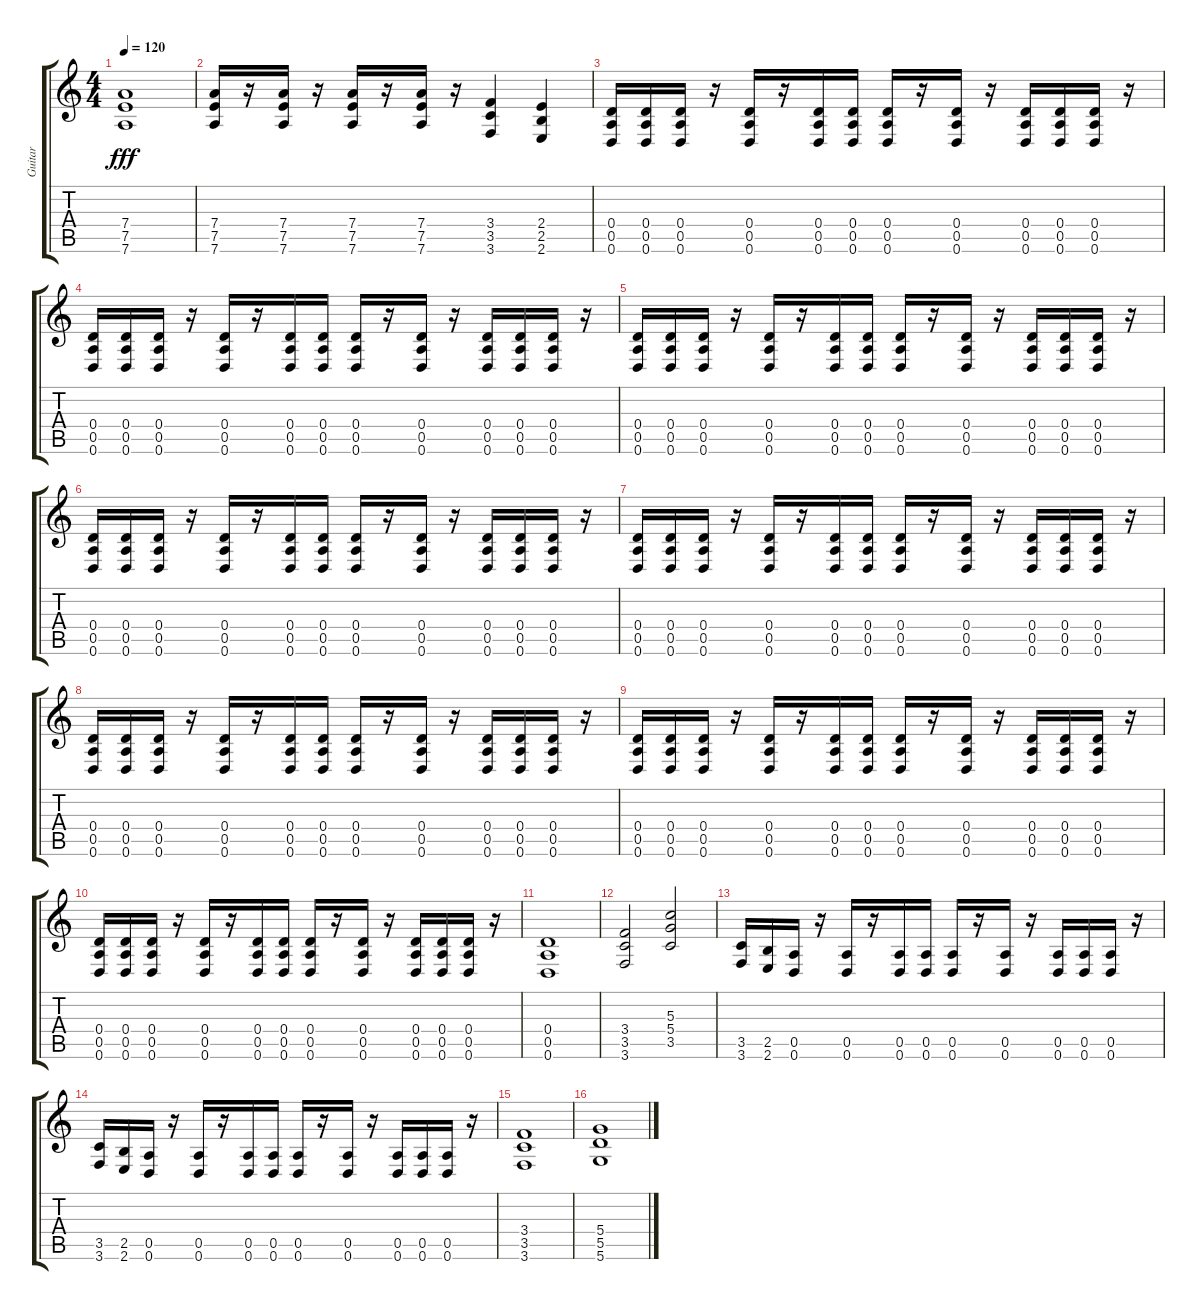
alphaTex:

\track ("Guitar" "Guitar") {instrument distortionguitar}
\staff {score tabs}
\tuning (E4 B3 G3 D3 A2 D2) {hide}
\ts (4 4)
\tempo 120
\clef g2
\ks c
(7.4 7.5 7.6).1{dy fff} |
(7.4 7.5 7.6).16 r.16 (7.4 7.5 7.6).16 r.16 (7.4 7.5 7.6).16 r.16 (7.4 7.5 7.6).16 r.16 (3.4 3.5 3.6).4 (2.4 2.5 2.6).4 |
(0.4 0.5 0.6).16 (0.4 0.5 0.6).16 (0.4 0.5 0.6).16 r.16 (0.4 0.5 0.6).16 r.16 (0.4 0.5 0.6).16 (0.4 0.5 0.6).16 (0.4 0.5 0.6).16 r.16 (0.4 0.5 0.6).16 r.16 (0.4 0.5 0.6).16 (0.4 0.5 0.6).16 (0.4 0.5 0.6).16 r.16 |
(0.4 0.5 0.6).16 (0.4 0.5 0.6).16 (0.4 0.5 0.6).16 r.16 (0.4 0.5 0.6).16 r.16 (0.4 0.5 0.6).16 (0.4 0.5 0.6).16 (0.4 0.5 0.6).16 r.16 (0.4 0.5 0.6).16 r.16 (0.4 0.5 0.6).16 (0.4 0.5 0.6).16 (0.4 0.5 0.6).16 r.16 |
(0.4 0.5 0.6).16 (0.4 0.5 0.6).16 (0.4 0.5 0.6).16 r.16 (0.4 0.5 0.6).16 r.16 (0.4 0.5 0.6).16 (0.4 0.5 0.6).16 (0.4 0.5 0.6).16 r.16 (0.4 0.5 0.6).16 r.16 (0.4 0.5 0.6).16 (0.4 0.5 0.6).16 (0.4 0.5 0.6).16 r.16 |
(0.4 0.5 0.6).16 (0.4 0.5 0.6).16 (0.4 0.5 0.6).16 r.16 (0.4 0.5 0.6).16 r.16 (0.4 0.5 0.6).16 (0.4 0.5 0.6).16 (0.4 0.5 0.6).16 r.16 (0.4 0.5 0.6).16 r.16 (0.4 0.5 0.6).16 (0.4 0.5 0.6).16 (0.4 0.5 0.6).16 r.16 |
(0.4 0.5 0.6).16 (0.4 0.5 0.6).16 (0.4 0.5 0.6).16 r.16 (0.4 0.5 0.6).16 r.16 (0.4 0.5 0.6).16 (0.4 0.5 0.6).16 (0.4 0.5 0.6).16 r.16 (0.4 0.5 0.6).16 r.16 (0.4 0.5 0.6).16 (0.4 0.5 0.6).16 (0.4 0.5 0.6).16 r.16 |
(0.4 0.5 0.6).16 (0.4 0.5 0.6).16 (0.4 0.5 0.6).16 r.16 (0.4 0.5 0.6).16 r.16 (0.4 0.5 0.6).16 (0.4 0.5 0.6).16 (0.4 0.5 0.6).16 r.16 (0.4 0.5 0.6).16 r.16 (0.4 0.5 0.6).16 (0.4 0.5 0.6).16 (0.4 0.5 0.6).16 r.16 |
(0.4 0.5 0.6).16 (0.4 0.5 0.6).16 (0.4 0.5 0.6).16 r.16 (0.4 0.5 0.6).16 r.16 (0.4 0.5 0.6).16 (0.4 0.5 0.6).16 (0.4 0.5 0.6).16 r.16 (0.4 0.5 0.6).16 r.16 (0.4 0.5 0.6).16 (0.4 0.5 0.6).16 (0.4 0.5 0.6).16 r.16 |
(0.4 0.5 0.6).16 (0.4 0.5 0.6).16 (0.4 0.5 0.6).16 r.16 (0.4 0.5 0.6).16 r.16 (0.4 0.5 0.6).16 (0.4 0.5 0.6).16 (0.4 0.5 0.6).16 r.16 (0.4 0.5 0.6).16 r.16 (0.4 0.5 0.6).16 (0.4 0.5 0.6).16 (0.4 0.5 0.6).16 r.16 |
(0.4 0.5 0.6).1 |
(3.4 3.5 3.6).2 (5.3 5.4 3.5).2 |
(3.5 3.6).16 (2.5 2.6).16 (0.5 0.6).16 r.16 (0.5 0.6).16 r.16 (0.5 0.6).16 (0.5 0.6).16 (0.5 0.6).16 r.16 (0.5 0.6).16 r.16 (0.5 0.6).16 (0.5 0.6).16 (0.5 0.6).16 r.16 |
(3.5 3.6).16 (2.5 2.6).16 (0.5 0.6).16 r.16 (0.5 0.6).16 r.16 (0.5 0.6).16 (0.5 0.6).16 (0.5 0.6).16 r.16 (0.5 0.6).16 r.16 (0.5 0.6).16 (0.5 0.6).16 (0.5 0.6).16 r.16 |
(3.4 3.5 3.6).1 |
(5.4 5.5 5.6).1
